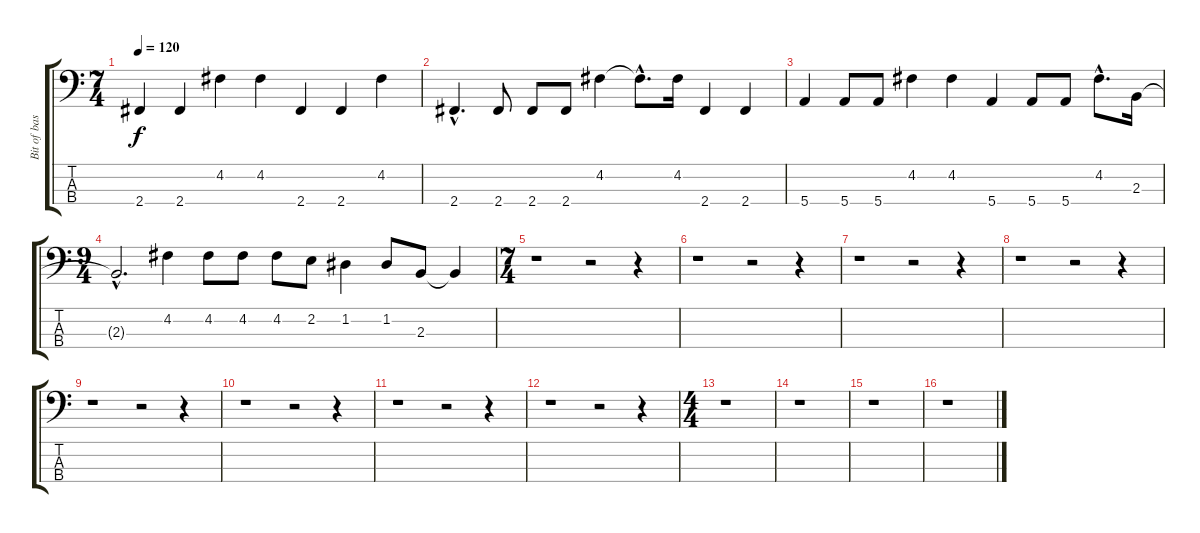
\track ("Bit of bass" "Bit of bas") {instrument electricbassfinger}
\staff {score tabs}
\tuning (G2 D2 A1 E1) {hide}
\ts (7 4)
\tempo 120
\clef f4
\ks c
2.4.4{dy f} 2.4.4 4.2.4 4.2.4 2.4.4 2.4.4 4.2.4 |
2.4{hac}.4{d} 2.4.8 2.4.8 2.4.8 4.2.4 4.2{hac t}.8{d} 4.2.16 2.4.4 2.4.4 |
5.4.4 5.4.8 5.4.8 4.2.4 4.2.4 5.4.4 5.4.8 5.4.8 4.2{hac}.8{d} 2.3.16 |
\ts (9 4)
2.3{hac t}.2{d} 4.2.4 4.2.8 4.2.8 4.2.8 2.2.8 1.2.4 1.2.8 2.3.8 2.3{t}.4 |
\ts (7 4)
r.1 r.2 r.4 |
r.1 r.2 r.4 |
r.1 r.2 r.4 |
r.1 r.2 r.4 |
r.1 r.2 r.4 |
r.1 r.2 r.4 |
r.1 r.2 r.4 |
r.1 r.2 r.4 |
\ts (4 4)
r.1 |
r.1 |
r.1 |
r.1
